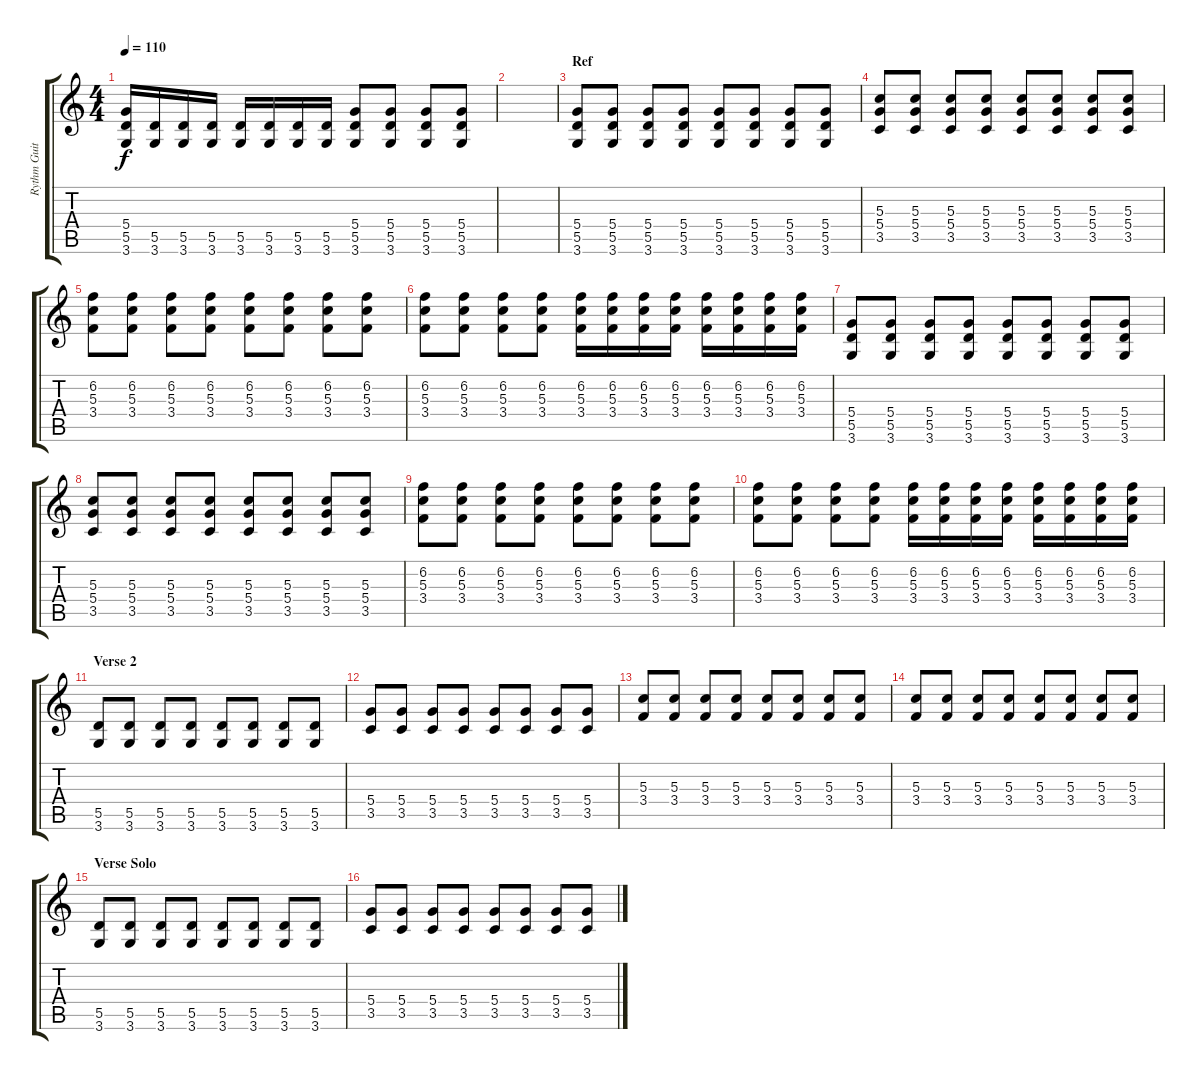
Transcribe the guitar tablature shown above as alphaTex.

\track ("Rythm Guitar" "Rythm Guit") {instrument distortionguitar}
\staff {score tabs}
\tuning (E4 B3 G3 D3 A2 E2) {hide}
\ts (4 4)
\tempo 110
\clef g2
\ks c
(5.4 5.5 3.6).16{dy f} (5.5 3.6).16 (5.5 3.6).16 (5.5 3.6).16 (5.5 3.6).16 (5.5 3.6).16 (5.5 3.6).16 (5.5 3.6).16 (5.4 5.5 3.6).8 (5.4 5.5 3.6).8 (5.4 5.5 3.6).8 (5.4 5.5 3.6).8 |
|
\section ("" "Ref")
(5.4 5.5 3.6).8 (5.4 5.5 3.6).8 (5.4 5.5 3.6).8 (5.4 5.5 3.6).8 (5.4 5.5 3.6).8 (5.4 5.5 3.6).8 (5.4 5.5 3.6).8 (5.4 5.5 3.6).8 |
(5.3 5.4 3.5).8 (5.3 5.4 3.5).8 (5.3 5.4 3.5).8 (5.3 5.4 3.5).8 (5.3 5.4 3.5).8 (5.3 5.4 3.5).8 (5.3 5.4 3.5).8 (5.3 5.4 3.5).8 |
(6.2 5.3 3.4).8 (6.2 5.3 3.4).8 (6.2 5.3 3.4).8 (6.2 5.3 3.4).8 (6.2 5.3 3.4).8 (6.2 5.3 3.4).8 (6.2 5.3 3.4).8 (6.2 5.3 3.4).8 |
(6.2 5.3 3.4).8 (6.2 5.3 3.4).8 (6.2 5.3 3.4).8 (6.2 5.3 3.4).8 (6.2 5.3 3.4).16 (6.2 5.3 3.4).16 (6.2 5.3 3.4).16 (6.2 5.3 3.4).16 (6.2 5.3 3.4).16 (6.2 5.3 3.4).16 (6.2 5.3 3.4).16 (6.2 5.3 3.4).16 |
(5.4 5.5 3.6).8 (5.4 5.5 3.6).8 (5.4 5.5 3.6).8 (5.4 5.5 3.6).8 (5.4 5.5 3.6).8 (5.4 5.5 3.6).8 (5.4 5.5 3.6).8 (5.4 5.5 3.6).8 |
(5.3 5.4 3.5).8 (5.3 5.4 3.5).8 (5.3 5.4 3.5).8 (5.3 5.4 3.5).8 (5.3 5.4 3.5).8 (5.3 5.4 3.5).8 (5.3 5.4 3.5).8 (5.3 5.4 3.5).8 |
(6.2 5.3 3.4).8 (6.2 5.3 3.4).8 (6.2 5.3 3.4).8 (6.2 5.3 3.4).8 (6.2 5.3 3.4).8 (6.2 5.3 3.4).8 (6.2 5.3 3.4).8 (6.2 5.3 3.4).8 |
(6.2 5.3 3.4).8 (6.2 5.3 3.4).8 (6.2 5.3 3.4).8 (6.2 5.3 3.4).8 (6.2 5.3 3.4).16 (6.2 5.3 3.4).16 (6.2 5.3 3.4).16 (6.2 5.3 3.4).16 (6.2 5.3 3.4).16 (6.2 5.3 3.4).16 (6.2 5.3 3.4).16 (6.2 5.3 3.4).16 |
\section ("" "Verse 2")
(5.5 3.6).8 (5.5 3.6).8 (5.5 3.6).8 (5.5 3.6).8 (5.5 3.6).8 (5.5 3.6).8 (5.5 3.6).8 (5.5 3.6).8 |
(5.4 3.5).8 (5.4 3.5).8 (5.4 3.5).8 (5.4 3.5).8 (5.4 3.5).8 (5.4 3.5).8 (5.4 3.5).8 (5.4 3.5).8 |
(5.3 3.4).8 (5.3 3.4).8 (5.3 3.4).8 (5.3 3.4).8 (5.3 3.4).8 (5.3 3.4).8 (5.3 3.4).8 (5.3 3.4).8 |
(5.3 3.4).8 (5.3 3.4).8 (5.3 3.4).8 (5.3 3.4).8 (5.3 3.4).8 (5.3 3.4).8 (5.3 3.4).8 (5.3 3.4).8 |
\section ("" "Verse Solo")
(5.5 3.6).8 (5.5 3.6).8 (5.5 3.6).8 (5.5 3.6).8 (5.5 3.6).8 (5.5 3.6).8 (5.5 3.6).8 (5.5 3.6).8 |
(5.4 3.5).8 (5.4 3.5).8 (5.4 3.5).8 (5.4 3.5).8 (5.4 3.5).8 (5.4 3.5).8 (5.4 3.5).8 (5.4 3.5).8
